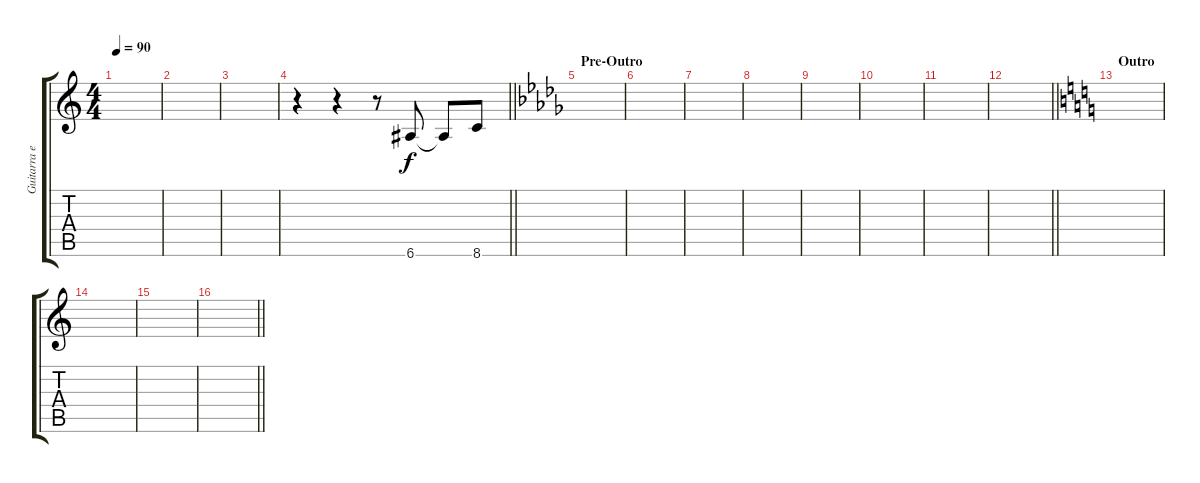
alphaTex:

\track ("Guitarra extra 2" "Guitarra e") {instrument overdrivenguitar}
\staff {score tabs}
\tuning (E4 B3 G3 D3 A2 E2) {hide}
\ts (4 4)
\tempo 90
\clef g2
\ks c
|
|
|
\barLineRight lightlight
r.4 r.4 r.8 6.6.8 6.6{t}.8 8.6.8 |
\section ("" "Pre-Outro")
\ks db
|
|
|
|
|
|
|
\barLineRight lightlight
|
\section ("" "Outro")
\ks c
|
|
|
\barLineRight lightlight
